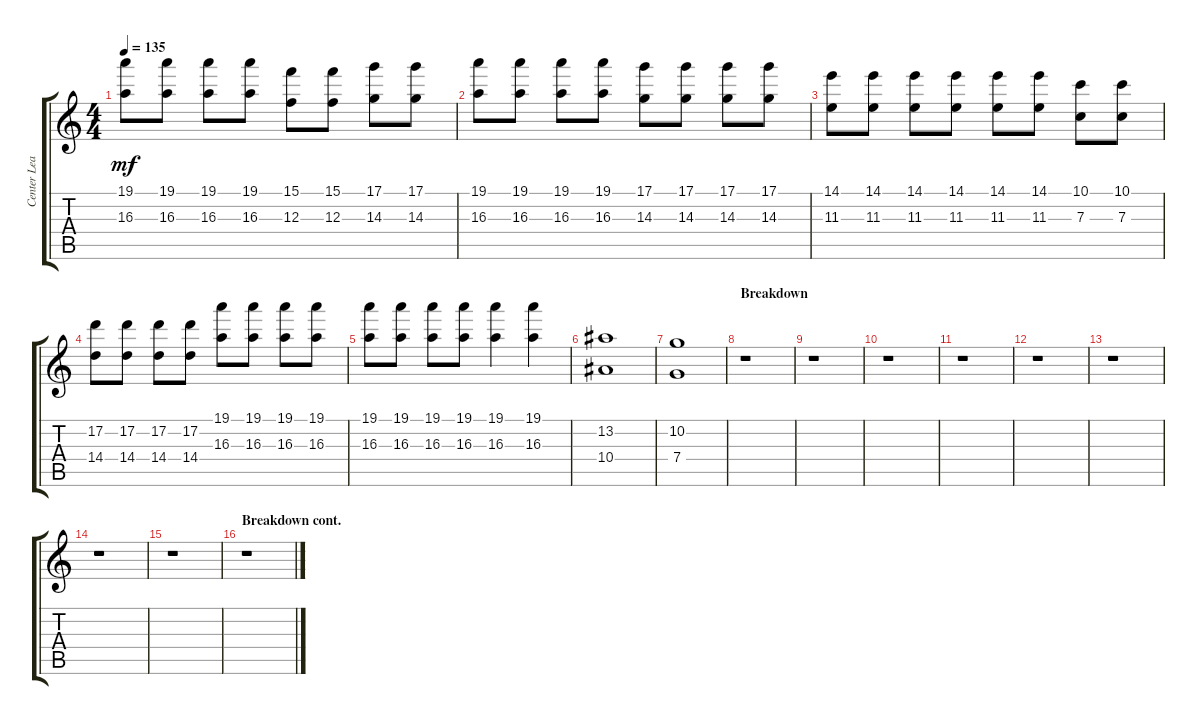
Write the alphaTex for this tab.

\track ("Center Lead" "Center Lea") {instrument overdrivenguitar}
\staff {score tabs}
\tuning (D4 A3 F3 C3 G2 C2) {hide}
\ts (4 4)
\tempo 135
\clef g2
\ks aminor
(19.1 16.3).8{dy mf} (19.1 16.3).8 (19.1 16.3).8 (19.1 16.3).8 (15.1 12.3).8 (15.1 12.3).8 (17.1 14.3).8 (17.1 14.3).8 |
(19.1 16.3).8 (19.1 16.3).8 (19.1 16.3).8 (19.1 16.3).8 (17.1 14.3).8 (17.1 14.3).8 (17.1 14.3).8 (17.1 14.3).8 |
(14.1 11.3).8 (14.1 11.3).8 (14.1 11.3).8 (14.1 11.3).8 (14.1 11.3).8 (14.1 11.3).8 (10.1 7.3).8 (10.1 7.3).8 |
(17.2 14.4).8 (17.2 14.4).8 (17.2 14.4).8 (17.2 14.4).8 (19.1 16.3).8 (19.1 16.3).8 (19.1 16.3).8 (19.1 16.3).8 |
(19.1 16.3).8 (19.1 16.3).8 (19.1 16.3).8 (19.1 16.3).8 (19.1 16.3).4 (19.1 16.3).4 |
(13.2 10.4).1 |
(10.2 7.4).1 |
\section ("" "Breakdown")
r.1 |
r.1 |
r.1 |
r.1 |
r.1 |
r.1 |
r.1 |
r.1 |
\section ("" "Breakdown cont.")
r.1
